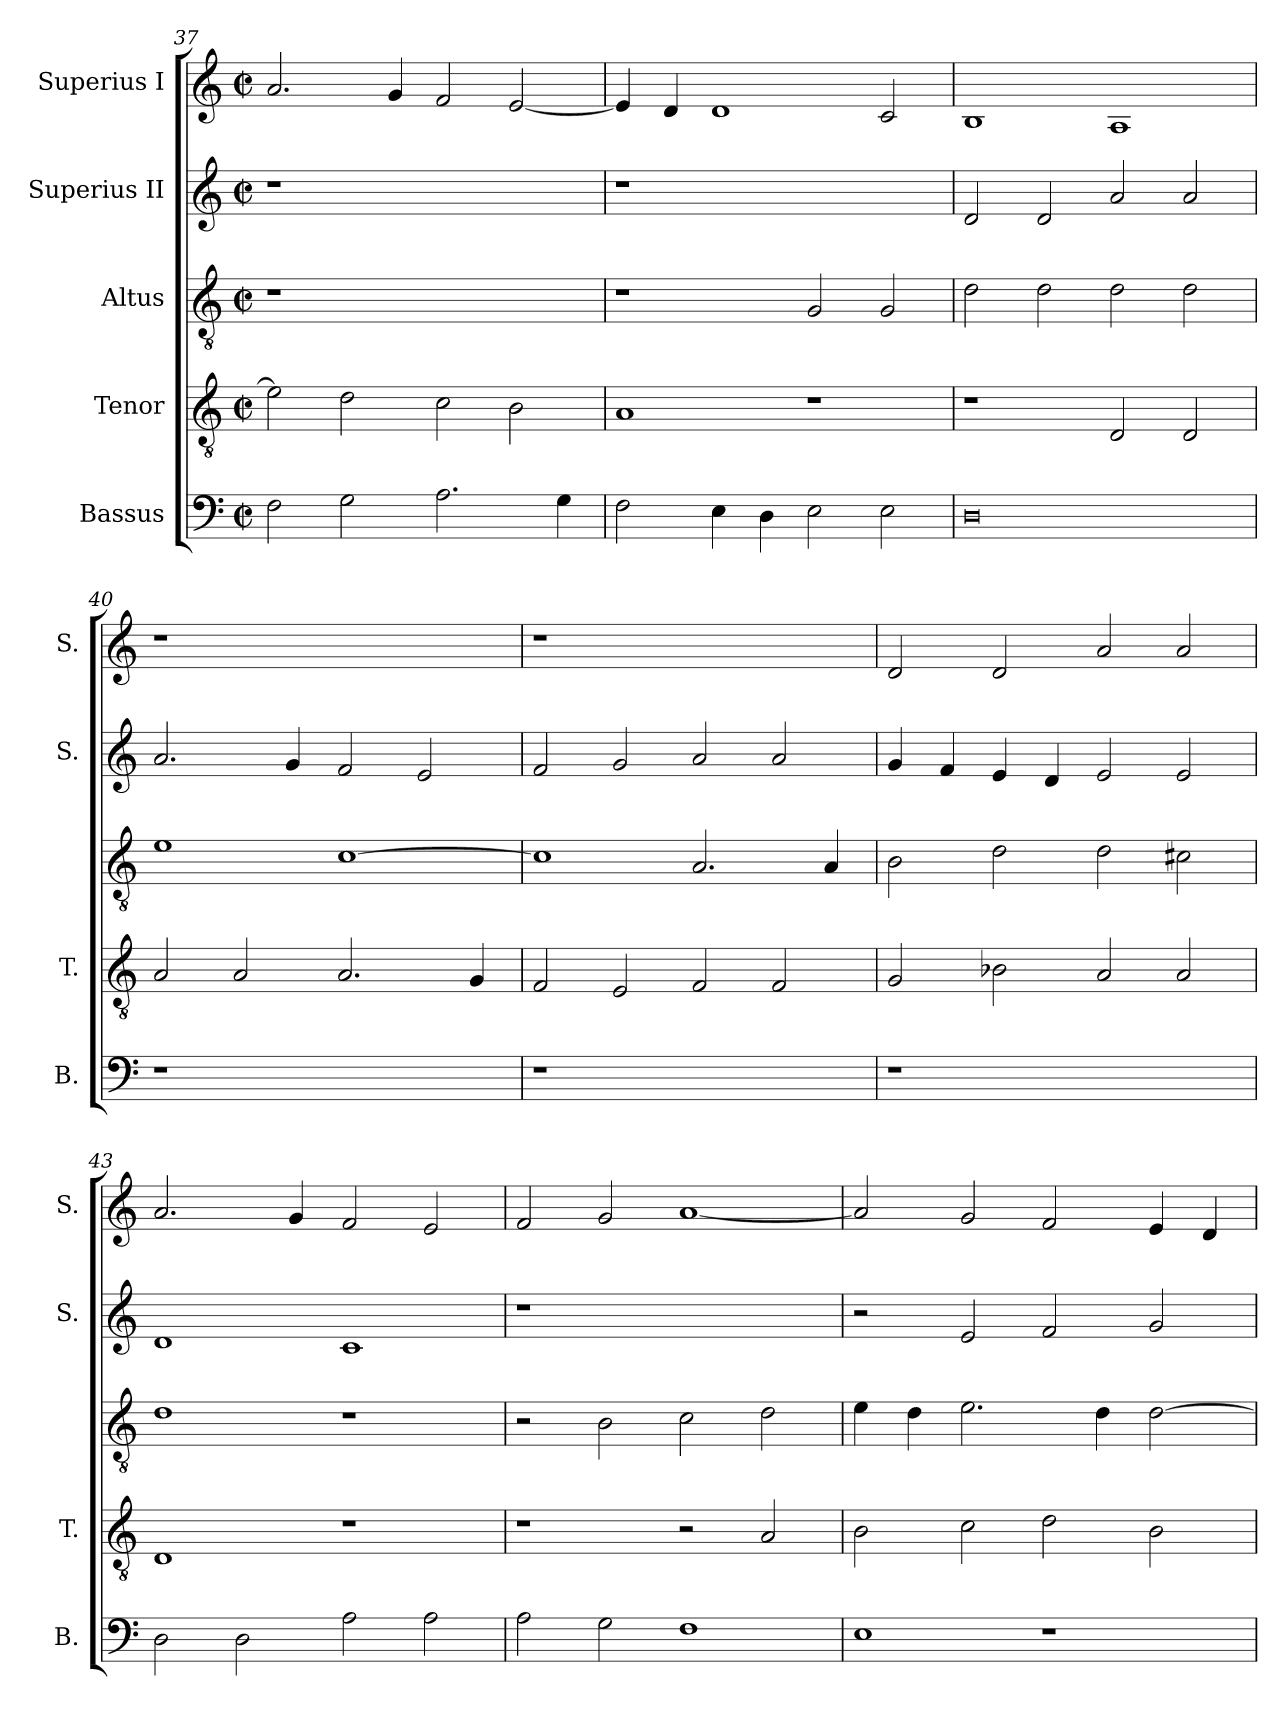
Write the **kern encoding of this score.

**kern	**kern	**kern	**kern	**kern
*part5	*part4	*part3	*part2	*part1
*staff5	*staff4	*staff3	*staff2	*staff1
*I"Bassus	*I"Tenor	*I"Altus	*I"Superius II	*I"Superius I
*I'B.	*I'T.	*	*I'S.	*I'S.
*clefF4	*clefGv2	*clefGv2	*clefG2	*clefG2
*	*ITrd7c12	*ITrd7c12	*	*
*k[]	*k[]	*k[]	*k[]	*k[]
*C:	*C:	*C:	*C:	*C:
*M2/2	*M2/2	*M2/2	*M2/2	*M2/2
*met(c|)	*met(c|)	*met(c|)	*met(c|)	*met(c|)
=37	=37	=37	=37	=37
!	!	!LO:N:vis=1	!LO:N:vis=1	!
2Fi\	2Ei\]	1r	1r	2.ai/
2Gi\	2Di\	.	.	.
.	.	.	.	4gi/
2.Ai\	2Ci\	1ryy	1ryy	2fi/
.	2BBi\	.	.	[<2ei/
4Gi\	.	.	.	.
=38	=38	=38	=38	=38
!	!	!	!LO:N:vis=1	!
2Fi\	1AAi	1r	1r	4ei/]
.	.	.	.	4di/
4Ei\	.	.	.	1di
4Di\	.	.	.	.
2Ei\	1r	2GGi/	1ryy	.
2Ei\	.	2GGi/	.	2ci/
=39	=39	=39	=39	=39
0Di	1r	2Di\	2di/	1Bi
.	.	2Di\	2di/	.
.	2DDi/	2Di\	2ai/	1Ai
.	2DDi/	2Di\	2ai/	.
=40	=40	=40	=40	=40
!LO:N:vis=1	!	!	!	!LO:N:vis=1
1r	2AAi/	1Ei	2.ai/	1r
.	2AAi/	.	.	.
.	.	.	4gi/	.
1ryy	2.AAi/	[>1Ci	2fi/	1ryy
.	.	.	2ei/	.
.	4GGi/	.	.	.
!!LO:LB:g=z
=41	=41	=41	=41	=41
!LO:N:vis=1	!	!	!	!LO:N:vis=1
1r	2FFi/	1Ci]	2fi/	1r
.	2EEi/	.	2gi/	.
1ryy	2FFi/	2.AAi/	2ai/	1ryy
.	2FFi/	.	2ai/	.
.	.	4AAi/	.	.
=42	=42	=42	=42	=42
!LO:N:vis=1	!	!	!	!
1r	2GGi/	2BBi\	4gi/	2di/
.	.	.	4fi/	.
.	2BB-Xi\	2Di\	4ei/	2di/
.	.	.	4di/	.
1ryy	2AAi/	2Di\	2ei/	2ai/
.	2AAi/	2C#Xi\	2ei/	2ai/
=43	=43	=43	=43	=43
2Di\	1DDi	1Di	1di	2.ai/
2Di\	.	.	.	.
.	.	.	.	4gi/
2Ai\	1r	1r	1ci	2fi/
2Ai\	.	.	.	2ei/
=44	=44	=44	=44	=44
!	!	!	!LO:N:vis=1	!
2Ai\	1r	2r	1r	2fi/
2Gi\	.	2BBi\	.	2gi/
1Fi	2r	2Ci\	1ryy	[<1ai
.	2AAi/	2Di\	.	.
=45	=45	=45	=45	=45
1Ei	2BBi\	4Ei\	2r	2ai/]
.	.	4Di\	.	.
.	2Ci\	2.Ei\	2ei/	2gi/
1r	2Di\	.	2fi/	2fi/
.	.	4Di\	.	.
.	2BBi\	[>2Di\	2gi/	4ei/
.	.	.	.	4di/
=	=	=	=	=
*-	*-	*-	*-	*-
